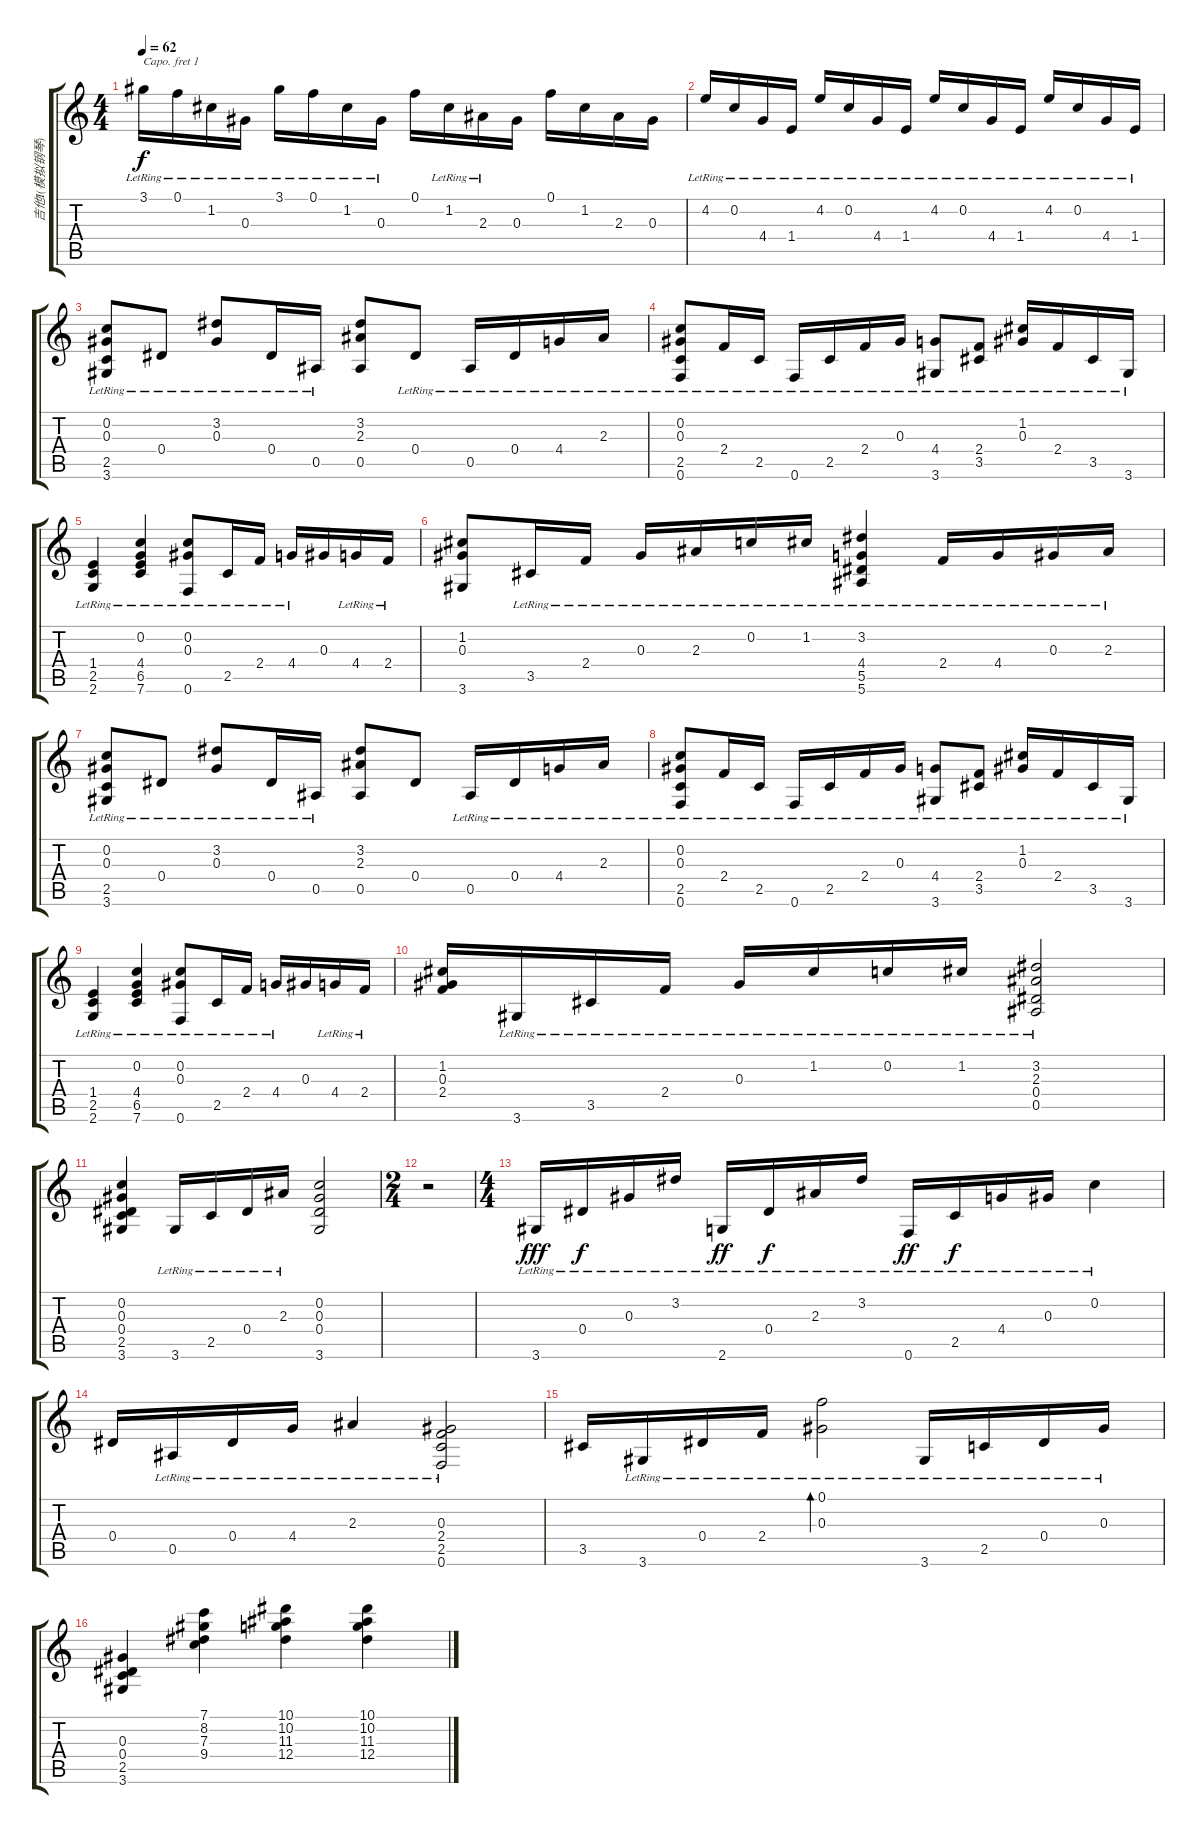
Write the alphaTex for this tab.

\track ("吉他Ⅰ(模拟钢琴)" "吉他Ⅰ(模拟钢琴)") {instrument acousticguitarnylon}
\staff {score tabs}
\capo 1
\tuning (E4 B3 G3 D3 A2 E2) {hide}
\ts (4 4)
\tempo 62
\clef g2
\ks c
3.1{lr}.16{dy f} 0.1{lr}.16 1.2{lr}.16 0.3{lr}.16 3.1{lr}.16 0.1{lr}.16 1.2{lr}.16 0.3{lr}.16 0.1.16 1.2{lr}.16 2.3{lr}.16 0.3.16 0.1.16 1.2.16 2.3.16 0.3.16 |
4.2{lr}.16 0.2{lr}.16 4.4{lr}.16 1.4{lr}.16 4.2{lr}.16 0.2{lr}.16 4.4{lr}.16 1.4{lr}.16 4.2{lr}.16 0.2{lr}.16 4.4{lr}.16 1.4{lr}.16 4.2{lr}.16 0.2{lr}.16 4.4{lr}.16 1.4{lr}.16 |
(0.2{lr} 0.3{lr} 2.5{lr} 3.6{lr}).8 0.4{lr}.8 (3.2{lr} 0.3{lr}).8 0.4{lr}.16 0.5{lr}.16 (3.2 2.3 0.5).8 0.4{lr}.8 0.5{lr}.16 0.4{lr}.16 4.4{lr}.16 2.3{lr}.16 |
(0.2{lr} 0.3{lr} 2.5{lr} 0.6{lr}).8 2.4{lr}.16 2.5{lr}.16 0.6{lr}.16 2.5{lr}.16 2.4{lr}.16 0.3{lr}.16 (4.4{lr} 3.6{lr}).8 (2.4{lr} 3.5{lr}).8 (1.2{lr} 0.3{lr}).16 2.4{lr}.16 3.5{lr}.16 3.6{lr}.16 |
(1.4{lr} 2.5{lr} 2.6{lr}).4 (0.2{lr} 4.4{lr} 6.5{lr} 7.6{lr}).4 (0.2{lr} 0.3{lr} 0.6{lr}).8 2.5{lr}.16 2.4{lr}.16 4.4{lr}.16 0.3.16 4.4{lr}.16 2.4{lr}.16 |
(1.2 0.3 3.6).8 3.5{lr}.16 2.4{lr}.16 0.3{lr}.16 2.3{lr}.16 0.2{lr}.16 1.2{lr}.16 (3.2{lr} 4.4{lr} 5.5{lr} 5.6{lr}).4 2.4{lr}.16 4.4{lr}.16 0.3{lr}.16 2.3{lr}.16 |
(0.2{lr} 0.3{lr} 2.5{lr} 3.6{lr}).8 0.4{lr}.8 (3.2{lr} 0.3{lr}).8 0.4{lr}.16 0.5{lr}.16 (3.2 2.3 0.5).8 0.4.8 0.5{lr}.16 0.4{lr}.16 4.4{lr}.16 2.3{lr}.16 |
(0.2{lr} 0.3{lr} 2.5{lr} 0.6{lr}).8 2.4{lr}.16 2.5{lr}.16 0.6{lr}.16 2.5{lr}.16 2.4{lr}.16 0.3{lr}.16 (4.4{lr} 3.6{lr}).8 (2.4{lr} 3.5{lr}).8 (1.2{lr} 0.3{lr}).16 2.4{lr}.16 3.5{lr}.16 3.6{lr}.16 |
(1.4{lr} 2.5{lr} 2.6{lr}).4 (0.2{lr} 4.4{lr} 6.5{lr} 7.6{lr}).4 (0.2{lr} 0.3{lr} 0.6{lr}).8 2.5{lr}.16 2.4{lr}.16 4.4{lr}.16 0.3.16 4.4{lr}.16 2.4{lr}.16 |
(1.2 0.3 2.4).16 3.6{lr}.16 3.5{lr}.16 2.4{lr}.16 0.3{lr}.16 1.2{lr}.16 0.2{lr}.16 1.2{lr}.16 (3.2{lr} 2.3{lr} 0.4{lr} 0.5{lr}).2 |
(0.2 0.3 0.4 2.5 3.6).4 3.6{lr}.16 2.5{lr}.16 0.4{lr}.16 2.3{lr}.16 (0.2 0.3 0.4 3.6).2 |
\ts (2 4)
r.2 |
\ts (4 4)
3.6{lr}.16{dy fff} 0.4{lr}.16{dy f} 0.3{lr}.16 3.2{lr}.16 2.6{lr}.16{dy ff} 0.4{lr}.16{dy f} 2.3{lr}.16 3.2{lr}.16 0.6{lr}.16{dy ff} 2.5{lr}.16{dy f} 4.4{lr}.16 0.3{lr}.16 0.2{lr}.4 |
0.4.16 0.5{lr}.16 0.4{lr}.16 4.4{lr}.16 2.3{lr}.4 (0.3{lr} 2.4{lr} 2.5{lr} 0.6{lr}).2 |
3.5.16 3.6{lr}.16 0.4{lr}.16 2.4{lr}.16 (0.1{lr} 0.3).2{bd 60} 3.6{lr}.16 2.5{lr}.16 0.4{lr}.16 0.3{lr}.16 |
(0.3 0.4 2.5 3.6).4 (7.1 8.2 7.3 9.4).4 (10.1 10.2 11.3 12.4).4 (10.1 10.2 11.3 12.4).4
